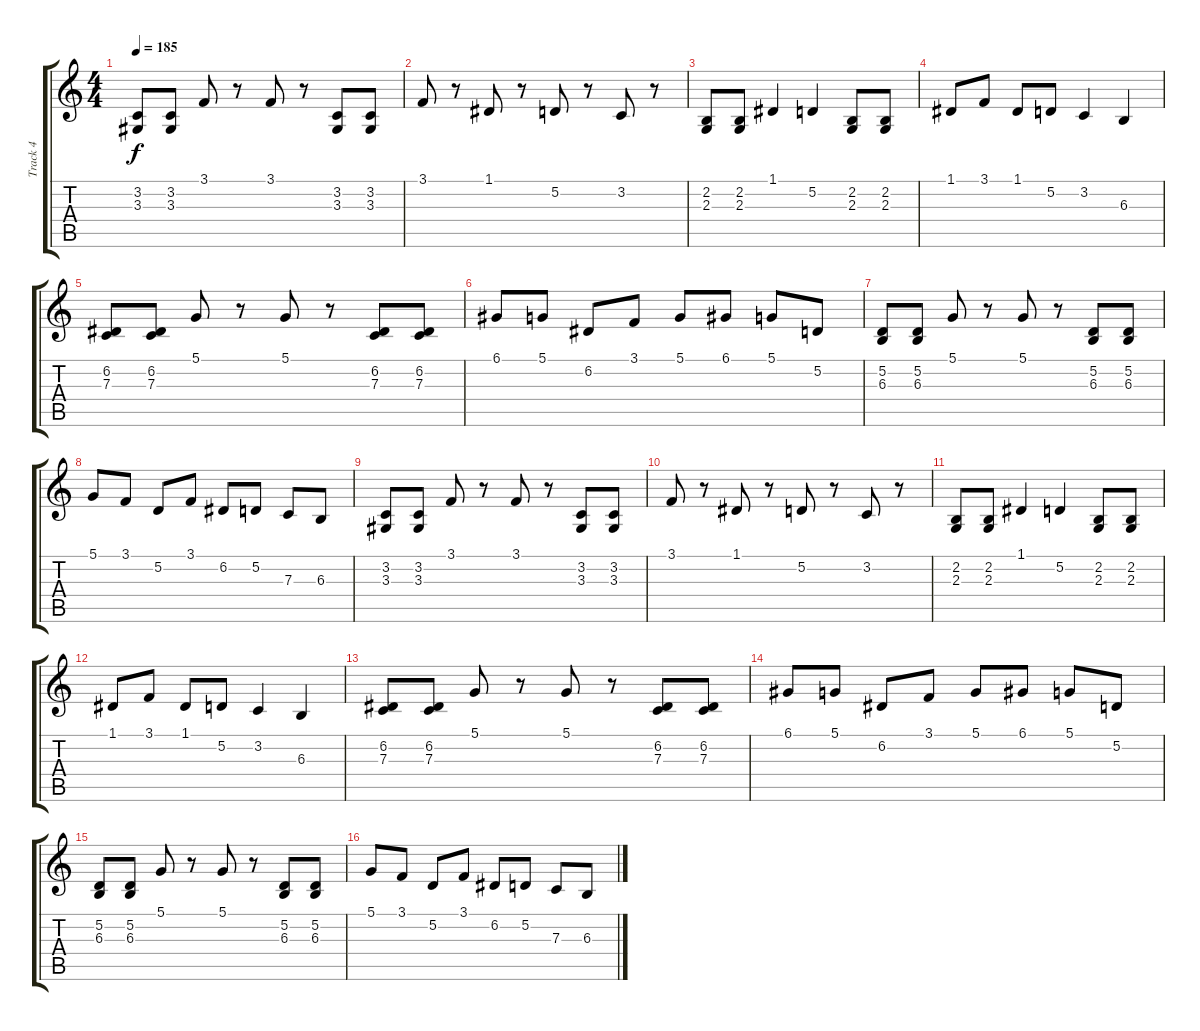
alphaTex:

\track ("Track 4" "Track 4") {instrument stringensemble1}
\staff {score tabs}
\tuning (D4 A3 F3 C3 G2 C2) {hide}
\ts (4 4)
\tempo 185
\clef g2
\ks c
(3.2 3.3).8{dy f} (3.2 3.3).8 3.1.8 r.8 3.1.8 r.8 (3.2 3.3).8 (3.2 3.3).8 |
3.1.8 r.8 1.1.8 r.8 5.2.8 r.8 3.2.8 r.8 |
(2.2 2.3).8 (2.2 2.3).8 1.1.4 5.2.4 (2.2 2.3).8 (2.2 2.3).8 |
1.1.8 3.1.8 1.1.8 5.2.8 3.2.4 6.3.4 |
(6.2 7.3).8 (6.2 7.3).8 5.1.8 r.8 5.1.8 r.8 (6.2 7.3).8 (6.2 7.3).8 |
6.1.8 5.1.8 6.2.8 3.1.8 5.1.8 6.1.8 5.1.8 5.2.8 |
(5.2 6.3).8 (5.2 6.3).8 5.1.8 r.8 5.1.8 r.8 (5.2 6.3).8 (5.2 6.3).8 |
5.1.8 3.1.8 5.2.8 3.1.8 6.2.8 5.2.8 7.3.8 6.3.8 |
(3.2 3.3).8 (3.2 3.3).8 3.1.8 r.8 3.1.8 r.8 (3.2 3.3).8 (3.2 3.3).8 |
3.1.8 r.8 1.1.8 r.8 5.2.8 r.8 3.2.8 r.8 |
(2.2 2.3).8 (2.2 2.3).8 1.1.4 5.2.4 (2.2 2.3).8 (2.2 2.3).8 |
1.1.8 3.1.8 1.1.8 5.2.8 3.2.4 6.3.4 |
(6.2 7.3).8 (6.2 7.3).8 5.1.8 r.8 5.1.8 r.8 (6.2 7.3).8 (6.2 7.3).8 |
6.1.8 5.1.8 6.2.8 3.1.8 5.1.8 6.1.8 5.1.8 5.2.8 |
(5.2 6.3).8 (5.2 6.3).8 5.1.8 r.8 5.1.8 r.8 (5.2 6.3).8 (5.2 6.3).8 |
5.1.8 3.1.8 5.2.8 3.1.8 6.2.8 5.2.8 7.3.8 6.3.8
